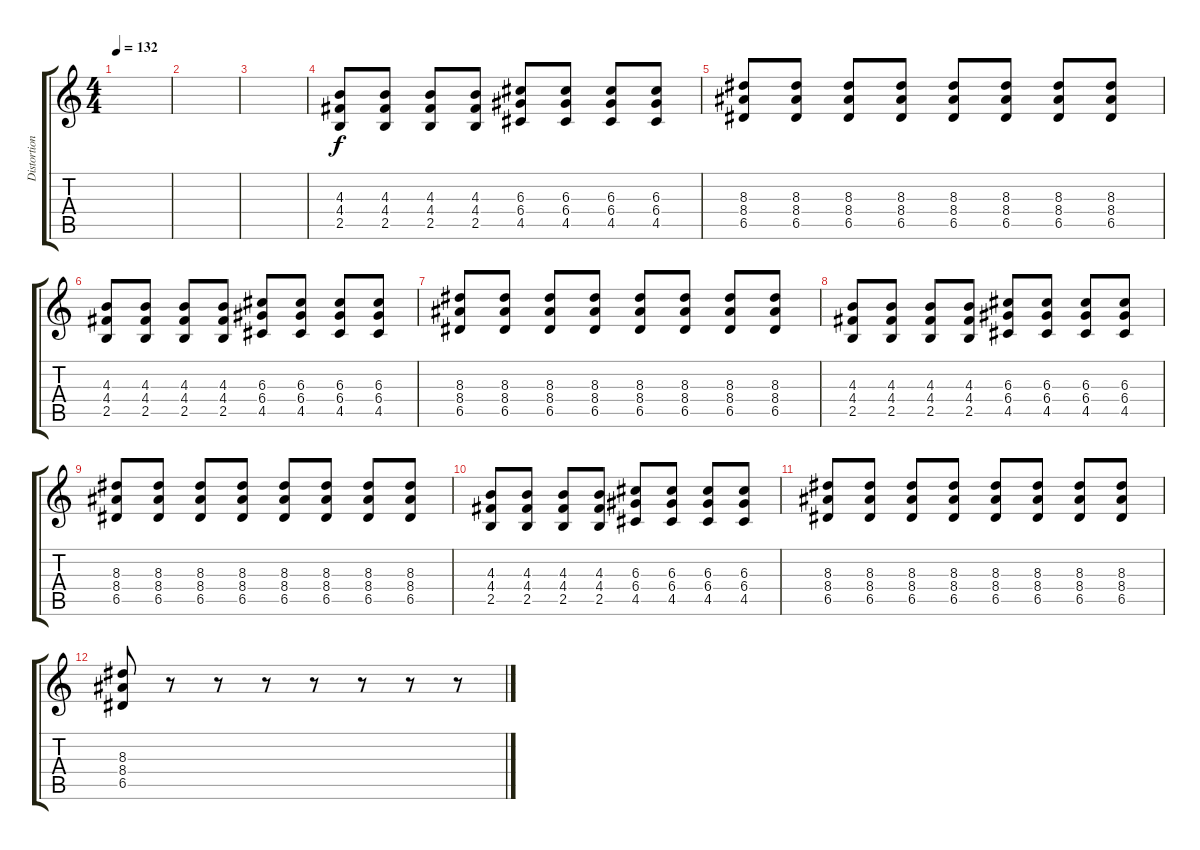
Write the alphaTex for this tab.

\track ("Distortion" "Distortion") {instrument distortionguitar}
\staff {score tabs}
\tuning (E4 B3 G3 D3 A2 E2) {hide}
\ts (4 4)
\tempo 132
\clef g2
\ks c
|
|
|
(4.3 4.4 2.5).8 (4.3 4.4 2.5).8 (4.3 4.4 2.5).8 (4.3 4.4 2.5).8 (6.3 6.4 4.5).8 (6.3 6.4 4.5).8 (6.3 6.4 4.5).8 (6.3 6.4 4.5).8 |
(8.3 8.4 6.5).8 (8.3 8.4 6.5).8 (8.3 8.4 6.5).8 (8.3 8.4 6.5).8 (8.3 8.4 6.5).8 (8.3 8.4 6.5).8 (8.3 8.4 6.5).8 (8.3 8.4 6.5).8 |
(4.3 4.4 2.5).8 (4.3 4.4 2.5).8 (4.3 4.4 2.5).8 (4.3 4.4 2.5).8 (6.3 6.4 4.5).8 (6.3 6.4 4.5).8 (6.3 6.4 4.5).8 (6.3 6.4 4.5).8 |
(8.3 8.4 6.5).8 (8.3 8.4 6.5).8 (8.3 8.4 6.5).8 (8.3 8.4 6.5).8 (8.3 8.4 6.5).8 (8.3 8.4 6.5).8 (8.3 8.4 6.5).8 (8.3 8.4 6.5).8 |
(4.3 4.4 2.5).8 (4.3 4.4 2.5).8 (4.3 4.4 2.5).8 (4.3 4.4 2.5).8 (6.3 6.4 4.5).8 (6.3 6.4 4.5).8 (6.3 6.4 4.5).8 (6.3 6.4 4.5).8 |
(8.3 8.4 6.5).8 (8.3 8.4 6.5).8 (8.3 8.4 6.5).8 (8.3 8.4 6.5).8 (8.3 8.4 6.5).8 (8.3 8.4 6.5).8 (8.3 8.4 6.5).8 (8.3 8.4 6.5).8 |
(4.3 4.4 2.5).8 (4.3 4.4 2.5).8 (4.3 4.4 2.5).8 (4.3 4.4 2.5).8 (6.3 6.4 4.5).8 (6.3 6.4 4.5).8 (6.3 6.4 4.5).8 (6.3 6.4 4.5).8 |
(8.3 8.4 6.5).8 (8.3 8.4 6.5).8 (8.3 8.4 6.5).8 (8.3 8.4 6.5).8 (8.3 8.4 6.5).8 (8.3 8.4 6.5).8 (8.3 8.4 6.5).8 (8.3 8.4 6.5).8 |
(8.3 8.4 6.5).8 r.8 r.8 r.8 r.8 r.8 r.8 r.8
